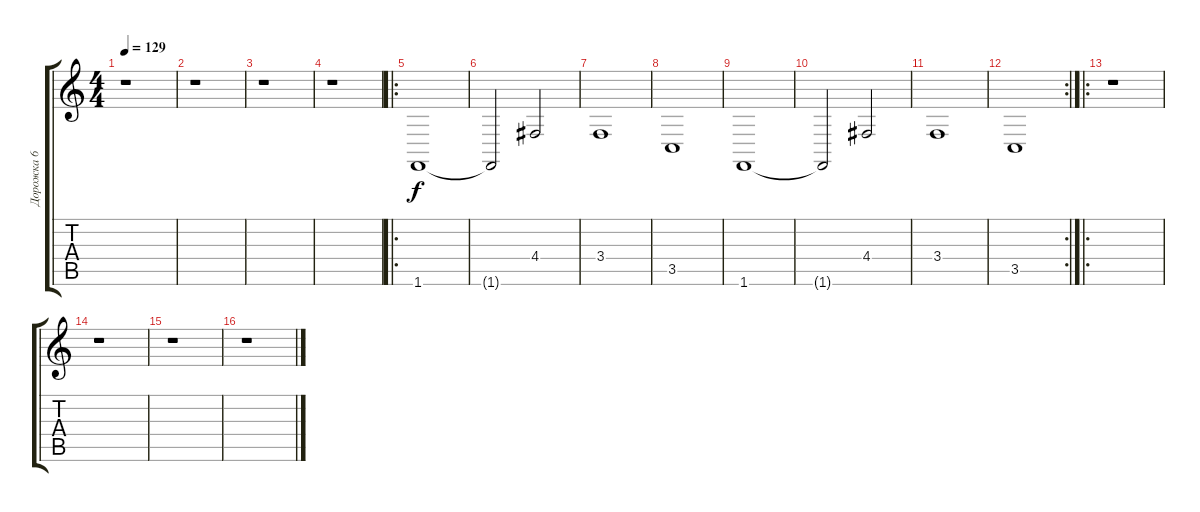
\track ("Дорожка 6" "Дорожка 6") {instrument bagpipe}
\staff {score tabs}
\tuning (E4 B3 G3 D3 A2 E2) {hide}
\ts (4 4)
\tempo 129
\clef g2
\ks c
r.1{dy f} |
r.1 |
r.1 |
r.1 |
\ro
1.6.1 |
1.6{t}.2 4.4.2 |
3.4.1 |
3.5.1 |
1.6.1 |
1.6{t}.2 4.4.2 |
3.4.1 |
\rc 2
3.5.1 |
\ro
r.1 |
r.1 |
r.1 |
r.1
